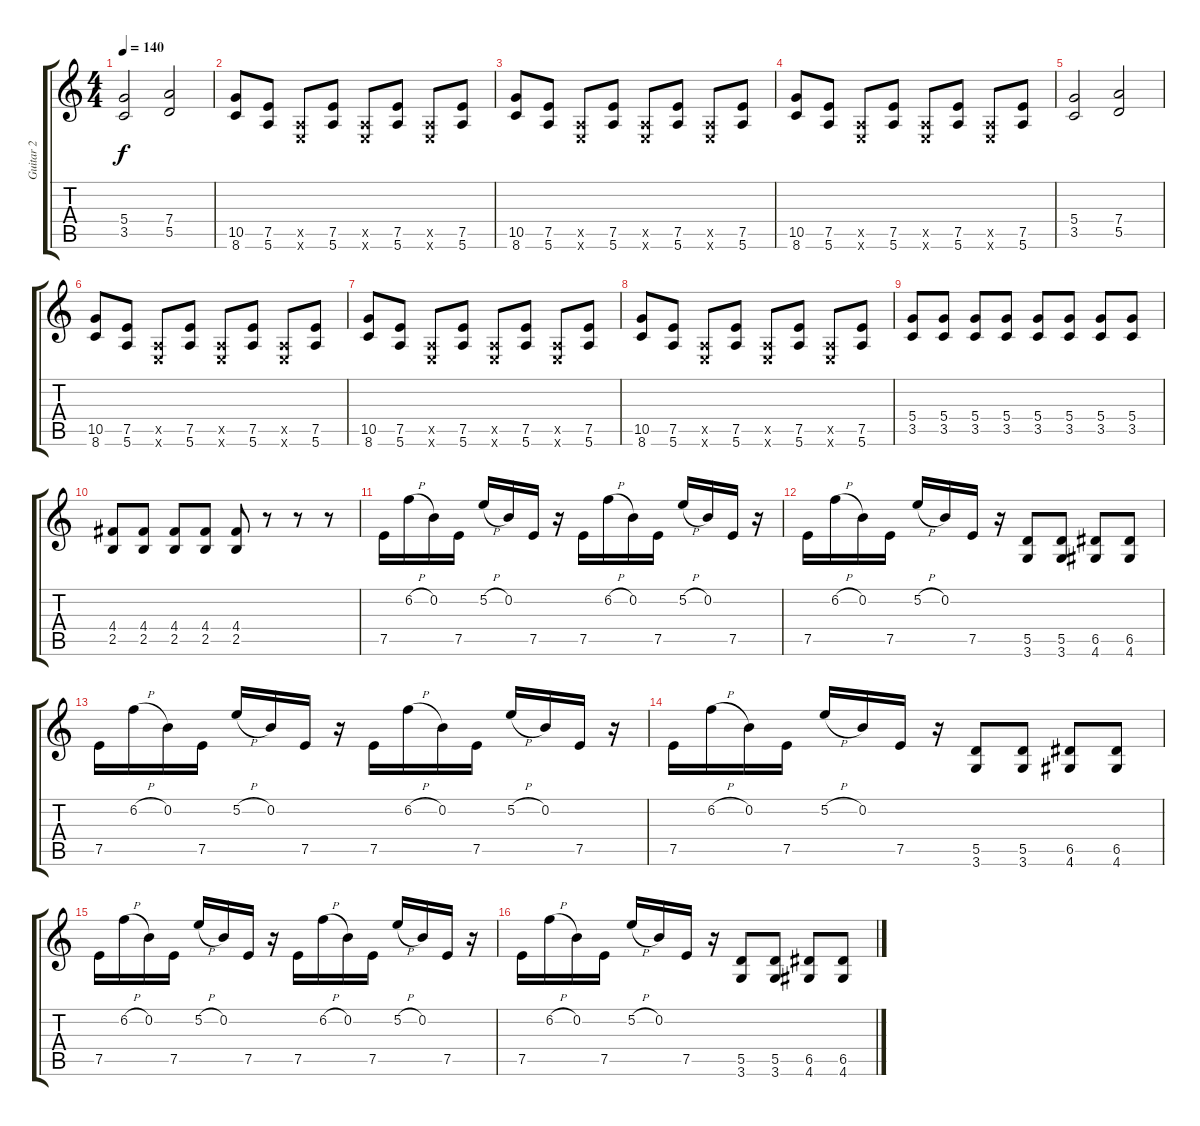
\track ("Guitar 2" "Guitar 2") {instrument overdrivenguitar}
\staff {score tabs}
\tuning (E4 B3 G3 D3 A2 E2) {hide}
\ts (4 4)
\tempo 140
\clef g2
\ks c
(5.4 3.5).2{dy f} (7.4 5.5).2 |
(10.5 8.6).8 (7.5 5.6).8 (0.5{x} 0.6{x}).8 (7.5 5.6).8 (0.5{x} 0.6{x}).8 (7.5 5.6).8 (0.5{x} 0.6{x}).8 (7.5 5.6).8 |
(10.5 8.6).8 (7.5 5.6).8 (0.5{x} 0.6{x}).8 (7.5 5.6).8 (0.5{x} 0.6{x}).8 (7.5 5.6).8 (0.5{x} 0.6{x}).8 (7.5 5.6).8 |
(10.5 8.6).8 (7.5 5.6).8 (0.5{x} 0.6{x}).8 (7.5 5.6).8 (0.5{x} 0.6{x}).8 (7.5 5.6).8 (0.5{x} 0.6{x}).8 (7.5 5.6).8 |
(5.4 3.5).2 (7.4 5.5).2 |
(10.5 8.6).8 (7.5 5.6).8 (0.5{x} 0.6{x}).8 (7.5 5.6).8 (0.5{x} 0.6{x}).8 (7.5 5.6).8 (0.5{x} 0.6{x}).8 (7.5 5.6).8 |
(10.5 8.6).8 (7.5 5.6).8 (0.5{x} 0.6{x}).8 (7.5 5.6).8 (0.5{x} 0.6{x}).8 (7.5 5.6).8 (0.5{x} 0.6{x}).8 (7.5 5.6).8 |
(10.5 8.6).8 (7.5 5.6).8 (0.5{x} 0.6{x}).8 (7.5 5.6).8 (0.5{x} 0.6{x}).8 (7.5 5.6).8 (0.5{x} 0.6{x}).8 (7.5 5.6).8 |
(5.4 3.5).8 (5.4 3.5).8 (5.4 3.5).8 (5.4 3.5).8 (5.4 3.5).8 (5.4 3.5).8 (5.4 3.5).8 (5.4 3.5).8 |
(4.4 2.5).8 (4.4 2.5).8 (4.4 2.5).8 (4.4 2.5).8 (4.4 2.5).8 r.8 r.8 r.8 |
7.5.16 6.2{h}.16 0.2.16 7.5.16 5.2{h}.16 0.2.16 7.5.16 r.16 7.5.16 6.2{h}.16 0.2.16 7.5.16 5.2{h}.16 0.2.16 7.5.16 r.16 |
7.5.16 6.2{h}.16 0.2.16 7.5.16 5.2{h}.16 0.2.16 7.5.16 r.16 (5.5 3.6).8 (5.5 3.6).8 (6.5 4.6).8 (6.5 4.6).8 |
7.5.16 6.2{h}.16 0.2.16 7.5.16 5.2{h}.16 0.2.16 7.5.16 r.16 7.5.16 6.2{h}.16 0.2.16 7.5.16 5.2{h}.16 0.2.16 7.5.16 r.16 |
7.5.16 6.2{h}.16 0.2.16 7.5.16 5.2{h}.16 0.2.16 7.5.16 r.16 (5.5 3.6).8 (5.5 3.6).8 (6.5 4.6).8 (6.5 4.6).8 |
7.5.16 6.2{h}.16 0.2.16 7.5.16 5.2{h}.16 0.2.16 7.5.16 r.16 7.5.16 6.2{h}.16 0.2.16 7.5.16 5.2{h}.16 0.2.16 7.5.16 r.16 |
7.5.16 6.2{h}.16 0.2.16 7.5.16 5.2{h}.16 0.2.16 7.5.16 r.16 (5.5 3.6).8 (5.5 3.6).8 (6.5 4.6).8 (6.5 4.6).8
